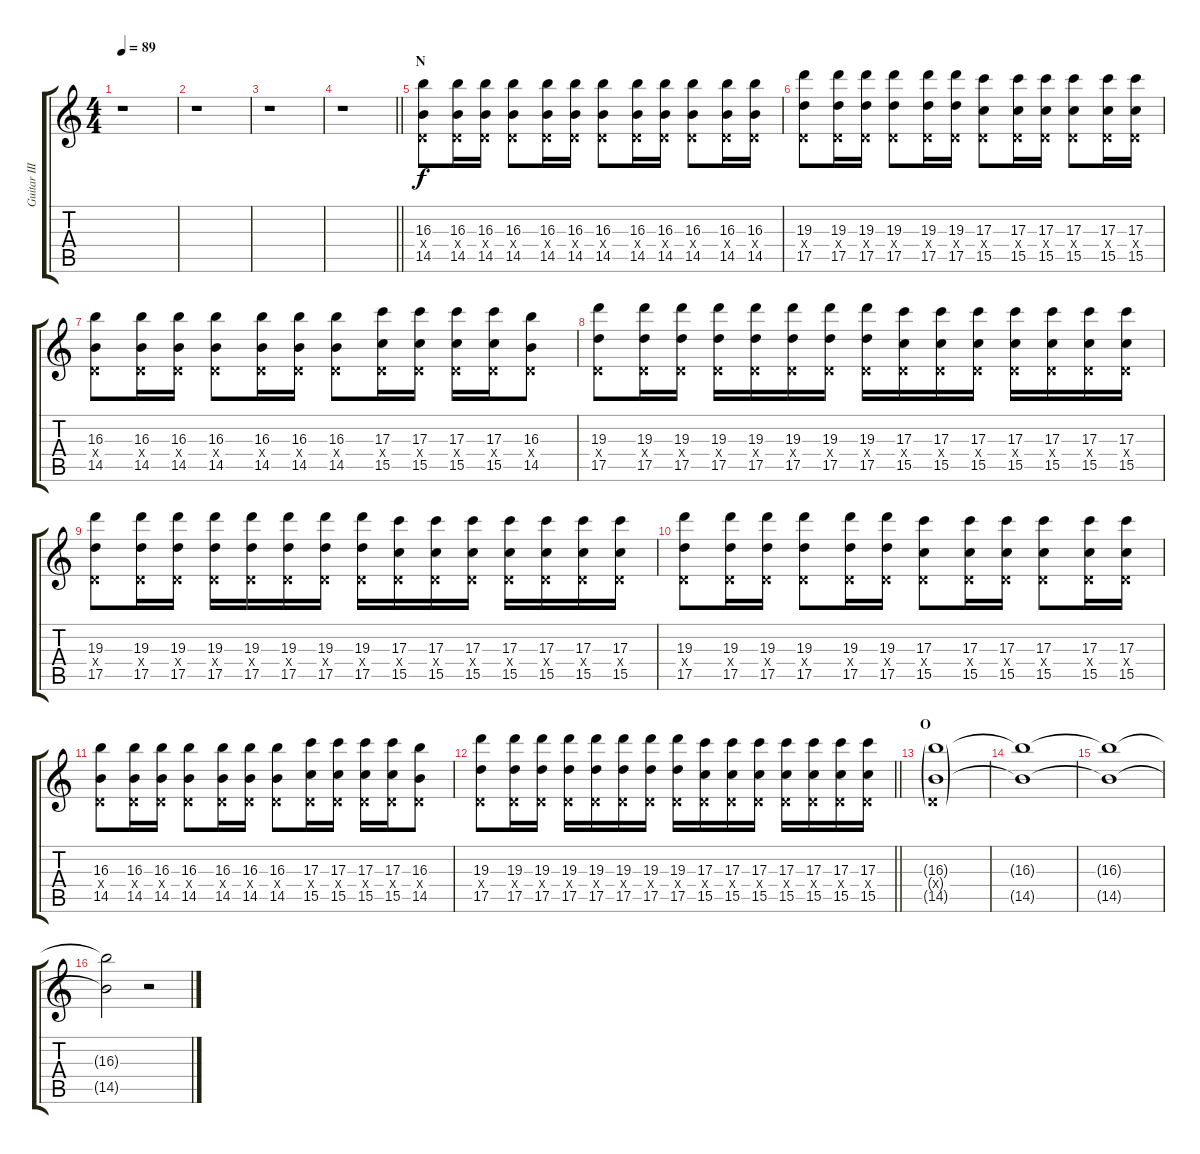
\track ("Guitar III" "Guitar III") {instrument electricguitarjazz}
\staff {score tabs}
\tuning (E4 B3 G3 D3 A2 E2) {hide}
\ts (4 4)
\tempo 89
\clef g2
\ks c
r.1{dy f} |
r.1 |
r.1 |
\barLineRight lightlight
r.1 |
\section ("" "N")
(16.3 0.4{x} 14.5).8 (16.3 0.4{x} 14.5).16 (16.3 0.4{x} 14.5).16 (16.3 0.4{x} 14.5).8 (16.3 0.4{x} 14.5).16 (16.3 0.4{x} 14.5).16 (16.3 0.4{x} 14.5).8 (16.3 0.4{x} 14.5).16 (16.3 0.4{x} 14.5).16 (16.3 0.4{x} 14.5).8 (16.3 0.4{x} 14.5).16 (16.3 0.4{x} 14.5).16 |
(19.3 0.4{x} 17.5).8 (19.3 0.4{x} 17.5).16 (19.3 0.4{x} 17.5).16 (19.3 0.4{x} 17.5).8 (19.3 0.4{x} 17.5).16 (19.3 0.4{x} 17.5).16 (17.3 0.4{x} 15.5).8 (17.3 0.4{x} 15.5).16 (17.3 0.4{x} 15.5).16 (17.3 0.4{x} 15.5).8 (17.3 0.4{x} 15.5).16 (17.3 0.4{x} 15.5).16 |
(16.3 0.4{x} 14.5).8 (16.3 0.4{x} 14.5).16 (16.3 0.4{x} 14.5).16 (16.3 0.4{x} 14.5).8 (16.3 0.4{x} 14.5).16 (16.3 0.4{x} 14.5).16 (16.3 0.4{x} 14.5).8 (17.3 0.4{x} 15.5).16 (17.3 0.4{x} 15.5).16 (17.3 0.4{x} 15.5).16 (17.3 0.4{x} 15.5).16 (16.3 0.4{x} 14.5).8 |
(19.3 0.4{x} 17.5).8 (19.3 0.4{x} 17.5).16 (19.3 0.4{x} 17.5).16 (19.3 0.4{x} 17.5).16 (19.3 0.4{x} 17.5).16 (19.3 0.4{x} 17.5).16 (19.3 0.4{x} 17.5).16 (19.3 0.4{x} 17.5).16 (17.3 0.4{x} 15.5).16 (17.3 0.4{x} 15.5).16 (17.3 0.4{x} 15.5).16 (17.3 0.4{x} 15.5).16 (17.3 0.4{x} 15.5).16 (17.3 0.4{x} 15.5).16 (17.3 0.4{x} 15.5).16 |
(19.3 0.4{x} 17.5).8 (19.3 0.4{x} 17.5).16 (19.3 0.4{x} 17.5).16 (19.3 0.4{x} 17.5).16 (19.3 0.4{x} 17.5).16 (19.3 0.4{x} 17.5).16 (19.3 0.4{x} 17.5).16 (19.3 0.4{x} 17.5).16 (17.3 0.4{x} 15.5).16 (17.3 0.4{x} 15.5).16 (17.3 0.4{x} 15.5).16 (17.3 0.4{x} 15.5).16 (17.3 0.4{x} 15.5).16 (17.3 0.4{x} 15.5).16 (17.3 0.4{x} 15.5).16 |
(19.3 0.4{x} 17.5).8 (19.3 0.4{x} 17.5).16 (19.3 0.4{x} 17.5).16 (19.3 0.4{x} 17.5).8 (19.3 0.4{x} 17.5).16 (19.3 0.4{x} 17.5).16 (17.3 0.4{x} 15.5).8 (17.3 0.4{x} 15.5).16 (17.3 0.4{x} 15.5).16 (17.3 0.4{x} 15.5).8 (17.3 0.4{x} 15.5).16 (17.3 0.4{x} 15.5).16 |
(16.3 0.4{x} 14.5).8 (16.3 0.4{x} 14.5).16 (16.3 0.4{x} 14.5).16 (16.3 0.4{x} 14.5).8 (16.3 0.4{x} 14.5).16 (16.3 0.4{x} 14.5).16 (16.3 0.4{x} 14.5).8 (17.3 0.4{x} 15.5).16 (17.3 0.4{x} 15.5).16 (17.3 0.4{x} 15.5).16 (17.3 0.4{x} 15.5).16 (16.3 0.4{x} 14.5).8 |
\barLineRight lightlight
(19.3 0.4{x} 17.5).8 (19.3 0.4{x} 17.5).16 (19.3 0.4{x} 17.5).16 (19.3 0.4{x} 17.5).16 (19.3 0.4{x} 17.5).16 (19.3 0.4{x} 17.5).16 (19.3 0.4{x} 17.5).16 (19.3 0.4{x} 17.5).16 (17.3 0.4{x} 15.5).16 (17.3 0.4{x} 15.5).16 (17.3 0.4{x} 15.5).16 (17.3 0.4{x} 15.5).16 (17.3 0.4{x} 15.5).16 (17.3 0.4{x} 15.5).16 (17.3 0.4{x} 15.5).16 |
\section ("" "O")
(16.3{g} 0.4{g x} 14.5{g}).1 |
(16.3{t} 14.5{t}).1 |
(16.3{t} 14.5{t}).1 |
(16.3{t} 14.5{t}).2 r.2
